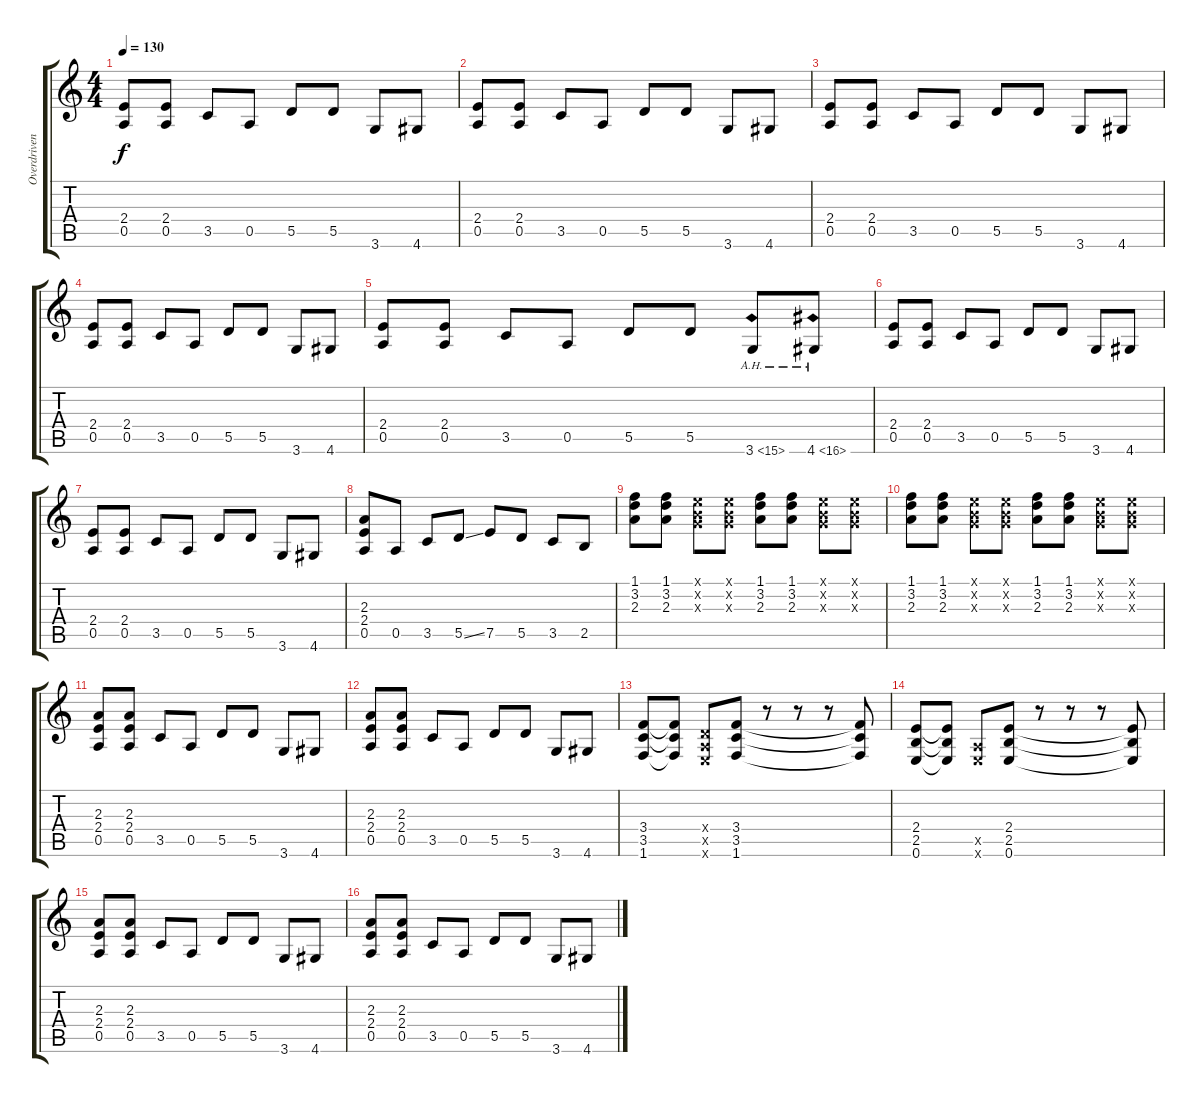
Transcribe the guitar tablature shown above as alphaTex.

\track ("Overdriven" "Overdriven") {instrument acousticguitarsteel}
\staff {score tabs}
\tuning (E4 B3 G3 D3 A2 E2) {hide}
\ts (4 4)
\tempo 130
\clef g2
\ks c
(2.4 0.5).8{dy f instrument electricguitarmuted} (2.4 0.5).8 3.5.8 0.5.8 5.5.8 5.5.8 3.6.8 4.6.8 |
(2.4 0.5).8 (2.4 0.5).8 3.5.8 0.5.8 5.5.8 5.5.8 3.6.8 4.6.8 |
(2.4 0.5).8 (2.4 0.5).8 3.5.8 0.5.8 5.5.8 5.5.8 3.6.8 4.6.8 |
(2.4 0.5).8 (2.4 0.5).8 3.5.8 0.5.8 5.5.8 5.5.8 3.6.8 4.6.8 |
(2.4 0.5).8 (2.4 0.5).8 3.5.8 0.5.8 5.5.8 5.5.8 3.6{ah 12}.8 4.6{ah 12}.8 |
(2.4 0.5).8 (2.4 0.5).8 3.5.8 0.5.8 5.5.8 5.5.8 3.6.8 4.6.8 |
(2.4 0.5).8 (2.4 0.5).8 3.5.8 0.5.8 5.5.8 5.5.8 3.6.8 4.6.8 |
(2.3 2.4 0.5).8{instrument overdrivenguitar} 0.5.8 3.5.8 5.5{ss}.8 7.5.8 5.5.8 3.5.8 2.5.8 |
(1.1 3.2 2.3).8 (1.1 3.2 2.3).8 (0.1{x} 0.2{x} 0.3{x}).8 (0.1{x} 0.2{x} 0.3{x}).8 (1.1 3.2 2.3).8 (1.1 3.2 2.3).8 (0.1{x} 0.2{x} 0.3{x}).8 (0.1{x} 0.2{x} 0.3{x}).8 |
(1.1 3.2 2.3).8{instrument overdrivenguitar} (1.1 3.2 2.3).8 (0.1{x} 0.2{x} 0.3{x}).8 (0.1{x} 0.2{x} 0.3{x}).8 (1.1 3.2 2.3).8 (1.1 3.2 2.3).8 (0.1{x} 0.2{x} 0.3{x}).8 (0.1{x} 0.2{x} 0.3{x}).8 |
(2.3 2.4 0.5).8 (2.3 2.4 0.5).8 3.5.8 0.5.8 5.5.8 5.5.8 3.6.8 4.6.8 |
(2.3 2.4 0.5).8 (2.3 2.4 0.5).8 3.5.8 0.5.8 5.5.8 5.5.8 3.6.8 4.6.8{instrument overdrivenguitar} |
(3.4 3.5 1.6).8{instrument overdrivenguitar} (3.4{t} 3.5{t} 1.6{t}).8 (0.4{x} 0.5{x} 0.6{x}).8 (3.4 3.5 1.6).8 r.8 r.8 r.8 (3.4{t} 3.5{t} 1.6{t}).8 |
(2.4 2.5 0.6).8 (2.4{t} 2.5{t} 0.6{t}).8 (0.5{x} 0.6{x}).8 (2.4 2.5 0.6).8 r.8 r.8 r.8 (2.4{t} 2.5{t} 0.6{t}).8 |
(2.3 2.4 0.5).8 (2.3 2.4 0.5).8 3.5.8 0.5.8 5.5.8 5.5.8 3.6.8 4.6.8 |
(2.3 2.4 0.5).8 (2.3 2.4 0.5).8 3.5.8 0.5.8 5.5.8 5.5.8 3.6.8 4.6.8
